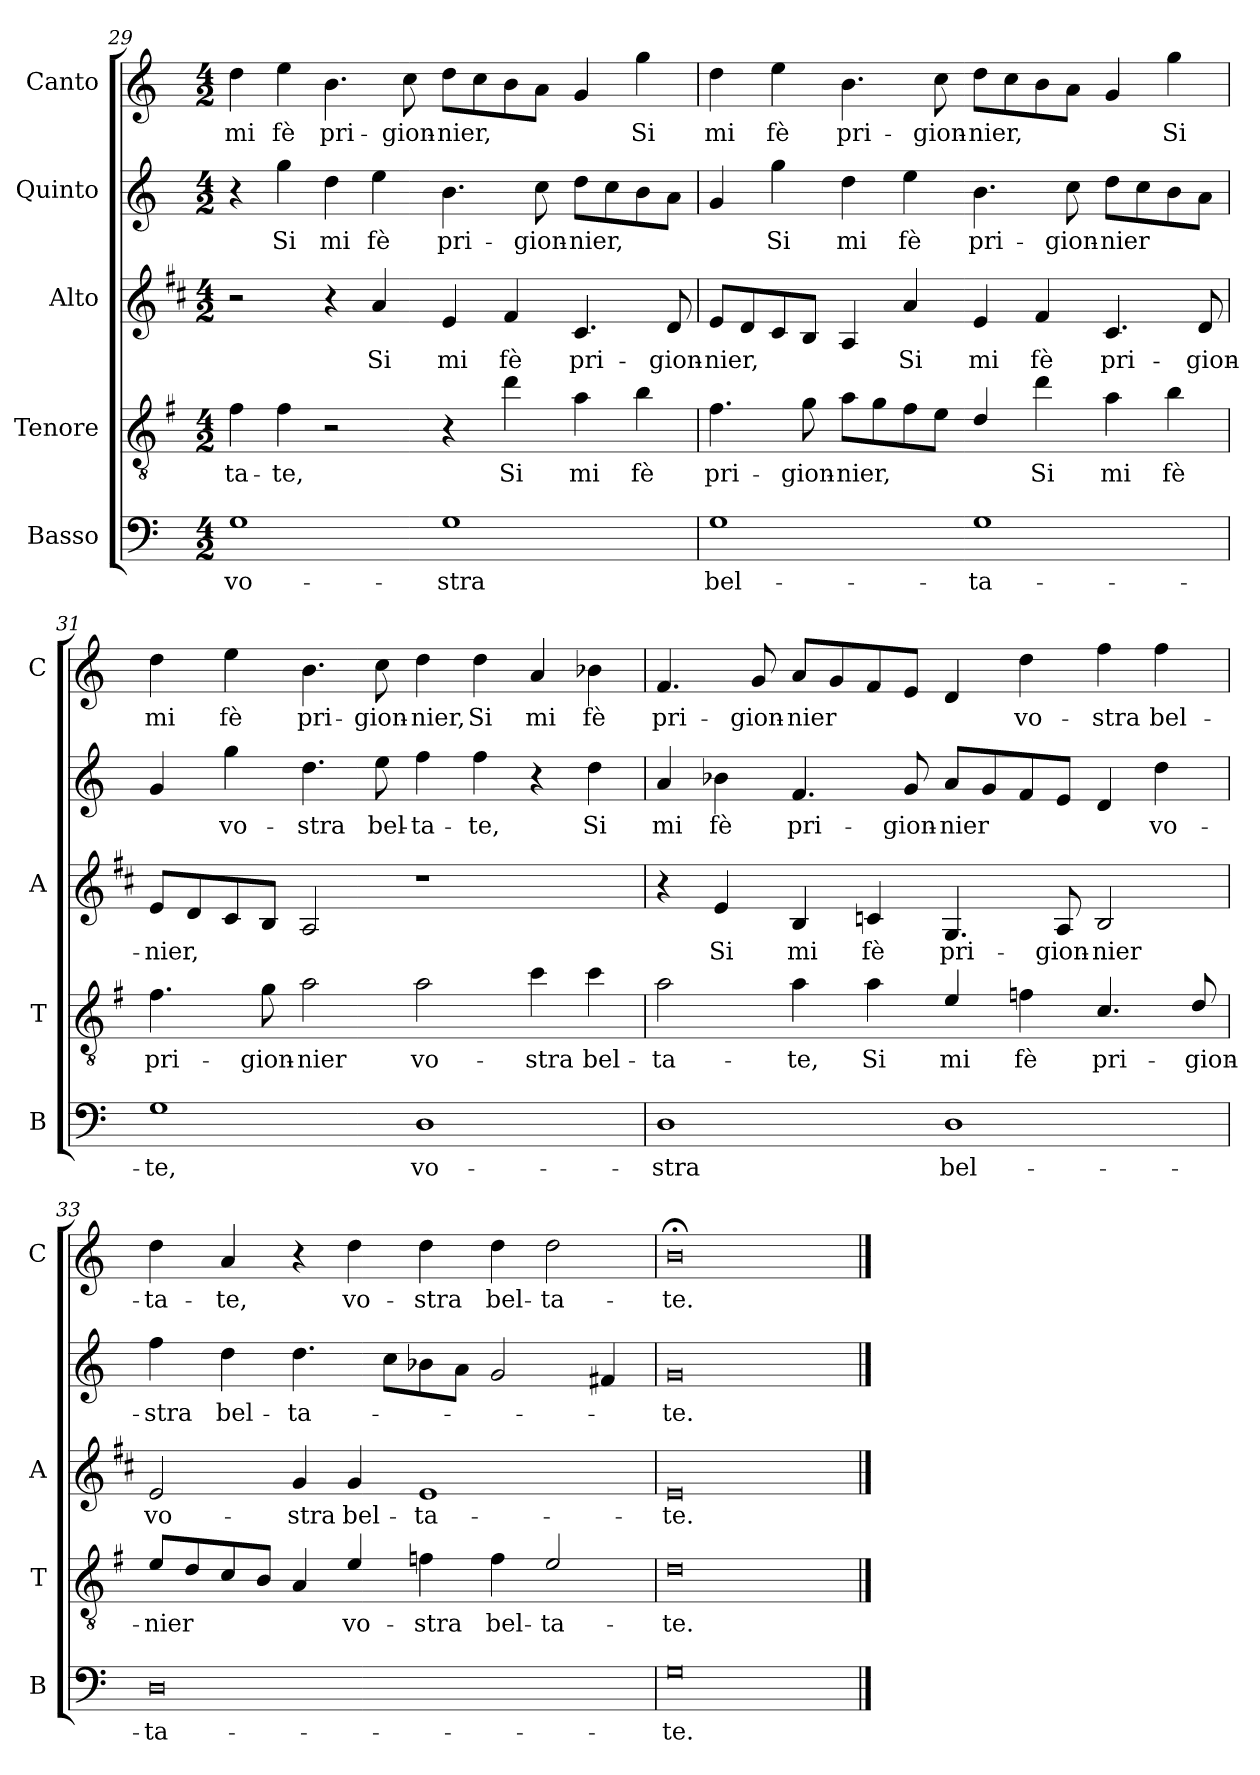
**kern	**text	**kern	**text	**kern	**text	**kern	**text	**kern	**text
*part5	*part5	*part4	*part4	*part3	*part3	*part2	*part2	*part1	*part1
*staff5	*staff5	*staff4	*staff4	*staff3	*staff3	*staff2	*staff2	*staff1	*staff1
*I"Basso	*	*I"Tenore	*	*I"Alto	*	*I"Quinto	*	*I"Canto	*
*I'B	*	*I'T	*	*I'A	*	*	*	*I'C	*
*clefF4	*	*clefGv2	*	*clefG2	*	*clefG2	*	*clefG2	*
*	*	*ITrd4c7	*	*ITrd1c2	*	*	*	*	*
*k[]	*	*k[]	*	*k[]	*	*k[]	*	*k[]	*
*C:	*	*C:	*	*C:	*	*C:	*	*C:	*
*M4/2	*	*M4/2	*	*M4/2	*	*M4/2	*	*M4/2	*
=29	=29	=29	=29	=29	=29	=29	=29	=29	=29
!	!LO:LY:b	!	!LO:LY:b	!	!	!	!	!	!LO:LY:b
1G	vo-	4B\	-ta-	2r	.	4r	.	4dd\	mi
!	!	!	!LO:LY:b	!	!	!	!LO:LY:b	!	!LO:LY:b
.	.	4B\	-te,	.	.	4gg\	Si	4ee\	fè
!	!	!	!	!	!	!	!LO:LY:b	!	!LO:LY:b
.	.	2r	.	4r	.	4dd\	mi	4.b\	pri-
!	!	!	!	!	!LO:LY:b	!	!LO:LY:b	!	!
.	.	.	.	4g/	Si	4ee\	fè	.	.
!	!	!	!	!	!	!	!	!	!LO:LY:b
.	.	.	.	.	.	.	.	8cc\	-gion-
!	!LO:LY:b	!	!	!	!LO:LY:b	!	!LO:LY:b	!	!LO:LY:b
1G	-stra	4r	.	4d/	mi	4.b\	pri-	8dd\L	-nier,
.	.	.	.	.	.	.	.	8cc\	.
!	!	!	!LO:LY:b	!	!LO:LY:b	!	!	!	!
.	.	4g\	Si	4e/	fè	.	.	8b\	.
!	!	!	!	!	!	!	!LO:LY:b	!	!
.	.	.	.	.	.	8cc\	-gion-	8a\J	.
!	!	!	!LO:LY:b	!	!LO:LY:b	!	!LO:LY:b	!	!
.	.	4d\	mi	4.B/	pri-	8dd\L	-nier,	4g/	.
.	.	.	.	.	.	8cc\	.	.	.
!	!	!	!LO:LY:b	!	!	!	!	!	!LO:LY:b
.	.	4e\	fè	.	.	8b\	.	4gg\	Si
!	!	!	!	!	!LO:LY:b	!	!	!	!
.	.	.	.	8c/	-gion-	8a\J	.	.	.
=30	=30	=30	=30	=30	=30	=30	=30	=30	=30
!	!LO:LY:b	!	!LO:LY:b	!	!LO:LY:b	!	!	!	!LO:LY:b
1G	bel-	4.B\	pri-	8d/L	-nier,	4g/	.	4dd\	mi
.	.	.	.	8c/	.	.	.	.	.
!	!	!	!	!	!	!	!LO:LY:b	!	!LO:LY:b
.	.	.	.	8B/	.	4gg\	Si	4ee\	fè
!	!	!	!LO:LY:b	!	!	!	!	!	!
.	.	8c\	-gion-	8A/J	.	.	.	.	.
!	!	!	!LO:LY:b	!	!	!	!LO:LY:b	!	!LO:LY:b
.	.	8d\L	-nier,	4G/	.	4dd\	mi	4.b\	pri-
.	.	8c\	.	.	.	.	.	.	.
!	!	!	!	!	!LO:LY:b	!	!LO:LY:b	!	!
.	.	8B\	.	4g/	Si	4ee\	fè	.	.
!	!	!	!	!	!	!	!	!	!LO:LY:b
.	.	8A\J	.	.	.	.	.	8cc\	-gion-
!	!LO:LY:b	!	!	!	!LO:LY:b	!	!LO:LY:b	!	!LO:LY:b
1G	-ta-	4G/	.	4d/	mi	4.b\	pri-	8dd\L	-nier,
.	.	.	.	.	.	.	.	8cc\	.
!	!	!	!LO:LY:b	!	!LO:LY:b	!	!	!	!
.	.	4g\	Si	4e/	fè	.	.	8b\	.
!	!	!	!	!	!	!	!LO:LY:b	!	!
.	.	.	.	.	.	8cc\	-gion-	8a\J	.
!	!	!	!LO:LY:b	!	!LO:LY:b	!	!LO:LY:b	!	!
.	.	4d\	mi	4.B/	pri-	8dd\L	-nier	4g/	.
.	.	.	.	.	.	8cc\	.	.	.
!	!	!	!LO:LY:b	!	!	!	!	!	!LO:LY:b
.	.	4e\	fè	.	.	8b\	.	4gg\	Si
!	!	!	!	!	!LO:LY:b	!	!	!	!
.	.	.	.	8c/	-gion-	8a\J	.	.	.
!!LO:LB:g=z
=31	=31	=31	=31	=31	=31	=31	=31	=31	=31
!	!LO:LY:b	!	!LO:LY:b	!	!LO:LY:b	!	!	!	!LO:LY:b
1G	-te,	4.B\	pri-	8d/L	-nier,	4g/	.	4dd\	mi
.	.	.	.	8c/	.	.	.	.	.
!	!	!	!	!	!	!	!LO:LY:b	!	!LO:LY:b
.	.	.	.	8B/	.	4gg\	vo-	4ee\	fè
!	!	!	!LO:LY:b	!	!	!	!	!	!
.	.	8c\	-gion-	8A/J	.	.	.	.	.
!	!	!	!LO:LY:b	!	!	!	!LO:LY:b	!	!LO:LY:b
.	.	2d\	-nier	2G/	.	4.dd\	-stra	4.b\	pri-
!	!	!	!	!	!	!	!LO:LY:b	!	!LO:LY:b
.	.	.	.	.	.	8ee\	bel-	8cc\	-gion-
!	!LO:LY:b	!	!LO:LY:b	!	!	!	!LO:LY:b	!	!LO:LY:b
1D	vo-	2d\	vo-	1r	.	4ff\	-ta-	4dd\	-nier,
!	!	!	!	!	!	!	!LO:LY:b	!	!LO:LY:b
.	.	.	.	.	.	4ff\	-te,	4dd\	Si
!	!	!	!LO:LY:b	!	!	!	!	!	!LO:LY:b
.	.	4f\	-stra	.	.	4r	.	4a/	mi
!	!	!	!LO:LY:b	!	!	!	!LO:LY:b	!	!LO:LY:b
.	.	4f\	bel-	.	.	4dd\	Si	4b-X\	fè
=32	=32	=32	=32	=32	=32	=32	=32	=32	=32
!	!LO:LY:b	!	!LO:LY:b	!	!	!	!LO:LY:b	!	!LO:LY:b
1D	-stra	2d\	-ta-	4r	.	4a/	mi	4.f/	pri-
!	!	!	!	!	!LO:LY:b	!	!LO:LY:b	!	!
.	.	.	.	4d/	Si	4b-X\	fè	.	.
!	!	!	!	!	!	!	!	!	!LO:LY:b
.	.	.	.	.	.	.	.	8g/	-gion-
!	!	!	!LO:LY:b	!	!LO:LY:b	!	!LO:LY:b	!	!LO:LY:b
.	.	4d\	-te,	4A/	mi	4.f/	pri-	8a/L	-nier
.	.	.	.	.	.	.	.	8g/	.
!	!	!	!LO:LY:b	!	!LO:LY:b	!	!	!	!
.	.	4d\	Si	4B-X/	fè	.	.	8f/	.
!	!	!	!	!	!	!	!LO:LY:b	!	!
.	.	.	.	.	.	8g/	-gion-	8e/J	.
!	!LO:LY:b	!	!LO:LY:b	!	!LO:LY:b	!	!LO:LY:b	!	!
1D	bel-	4A/	mi	4.F/	pri-	8a/L	-nier	4d/	.
.	.	.	.	.	.	8g/	.	.	.
!	!	!	!LO:LY:b	!	!	!	!	!	!LO:LY:b
.	.	4B-X\	fè	.	.	8f/	.	4dd\	vo-
!	!	!	!	!	!LO:LY:b	!	!	!	!
.	.	.	.	8G/	-gion-	8e/J	.	.	.
!	!	!	!LO:LY:b	!	!LO:LY:b	!	!	!	!LO:LY:b
.	.	4.F/	pri-	2A/	-nier	4d/	.	4ff\	-stra
!	!	!	!	!	!	!	!LO:LY:b	!	!LO:LY:b
.	.	.	.	.	.	4dd\	vo-	4ff\	bel-
!	!	!	!LO:LY:b	!	!	!	!	!	!
.	.	8G/	-gion-	.	.	.	.	.	.
=33	=33	=33	=33	=33	=33	=33	=33	=33	=33
!	!LO:LY:b	!	!LO:LY:b	!	!LO:LY:b	!	!LO:LY:b	!	!LO:LY:b
0D	-ta-	8A/L	-nier	2d/	vo-	4ff\	-stra	4dd\	-ta-
.	.	8G/	.	.	.	.	.	.	.
!	!	!	!	!	!	!	!LO:LY:b	!	!LO:LY:b
.	.	8F/	.	.	.	4dd\	bel-	4a/	-te,
.	.	8E/J	.	.	.	.	.	.	.
!	!	!	!	!	!LO:LY:b	!	!LO:LY:b	!	!
.	.	4D/	.	4f/	-stra	4.dd\	-ta-	4r	.
!	!	!	!LO:LY:b	!	!LO:LY:b	!	!	!	!LO:LY:b
.	.	4A/	vo-	4f/	bel-	.	.	4dd\	vo-
.	.	.	.	.	.	8cc\L	.	.	.
!	!	!	!LO:LY:b	!	!LO:LY:b	!	!	!	!LO:LY:b
.	.	4B-X\	-stra	1d	-ta-	8b-X\	.	4dd\	-stra
.	.	.	.	.	.	8a\J	.	.	.
!	!	!	!LO:LY:b	!	!	!	!	!	!LO:LY:b
.	.	4B-\	bel-	.	.	2g/	.	4dd\	bel-
!	!	!	!LO:LY:b	!	!	!	!	!	!LO:LY:b
.	.	2A/	-ta-	.	.	.	.	2dd\	-ta-
.	.	.	.	.	.	4f#X/	.	.	.
=34	=34	=34	=34	=34	=34	=34	=34	=34	=34
!	!LO:LY:b	!	!LO:LY:b	!	!LO:LY:b	!	!LO:LY:b	!	!LO:LY:b
0G	-te.	0G	-te.	0d	-te.	0g	-te.	0b;<	-te.
==	==	==	==	==	==	==	==	==	==
*-	*-	*-	*-	*-	*-	*-	*-	*-	*-
